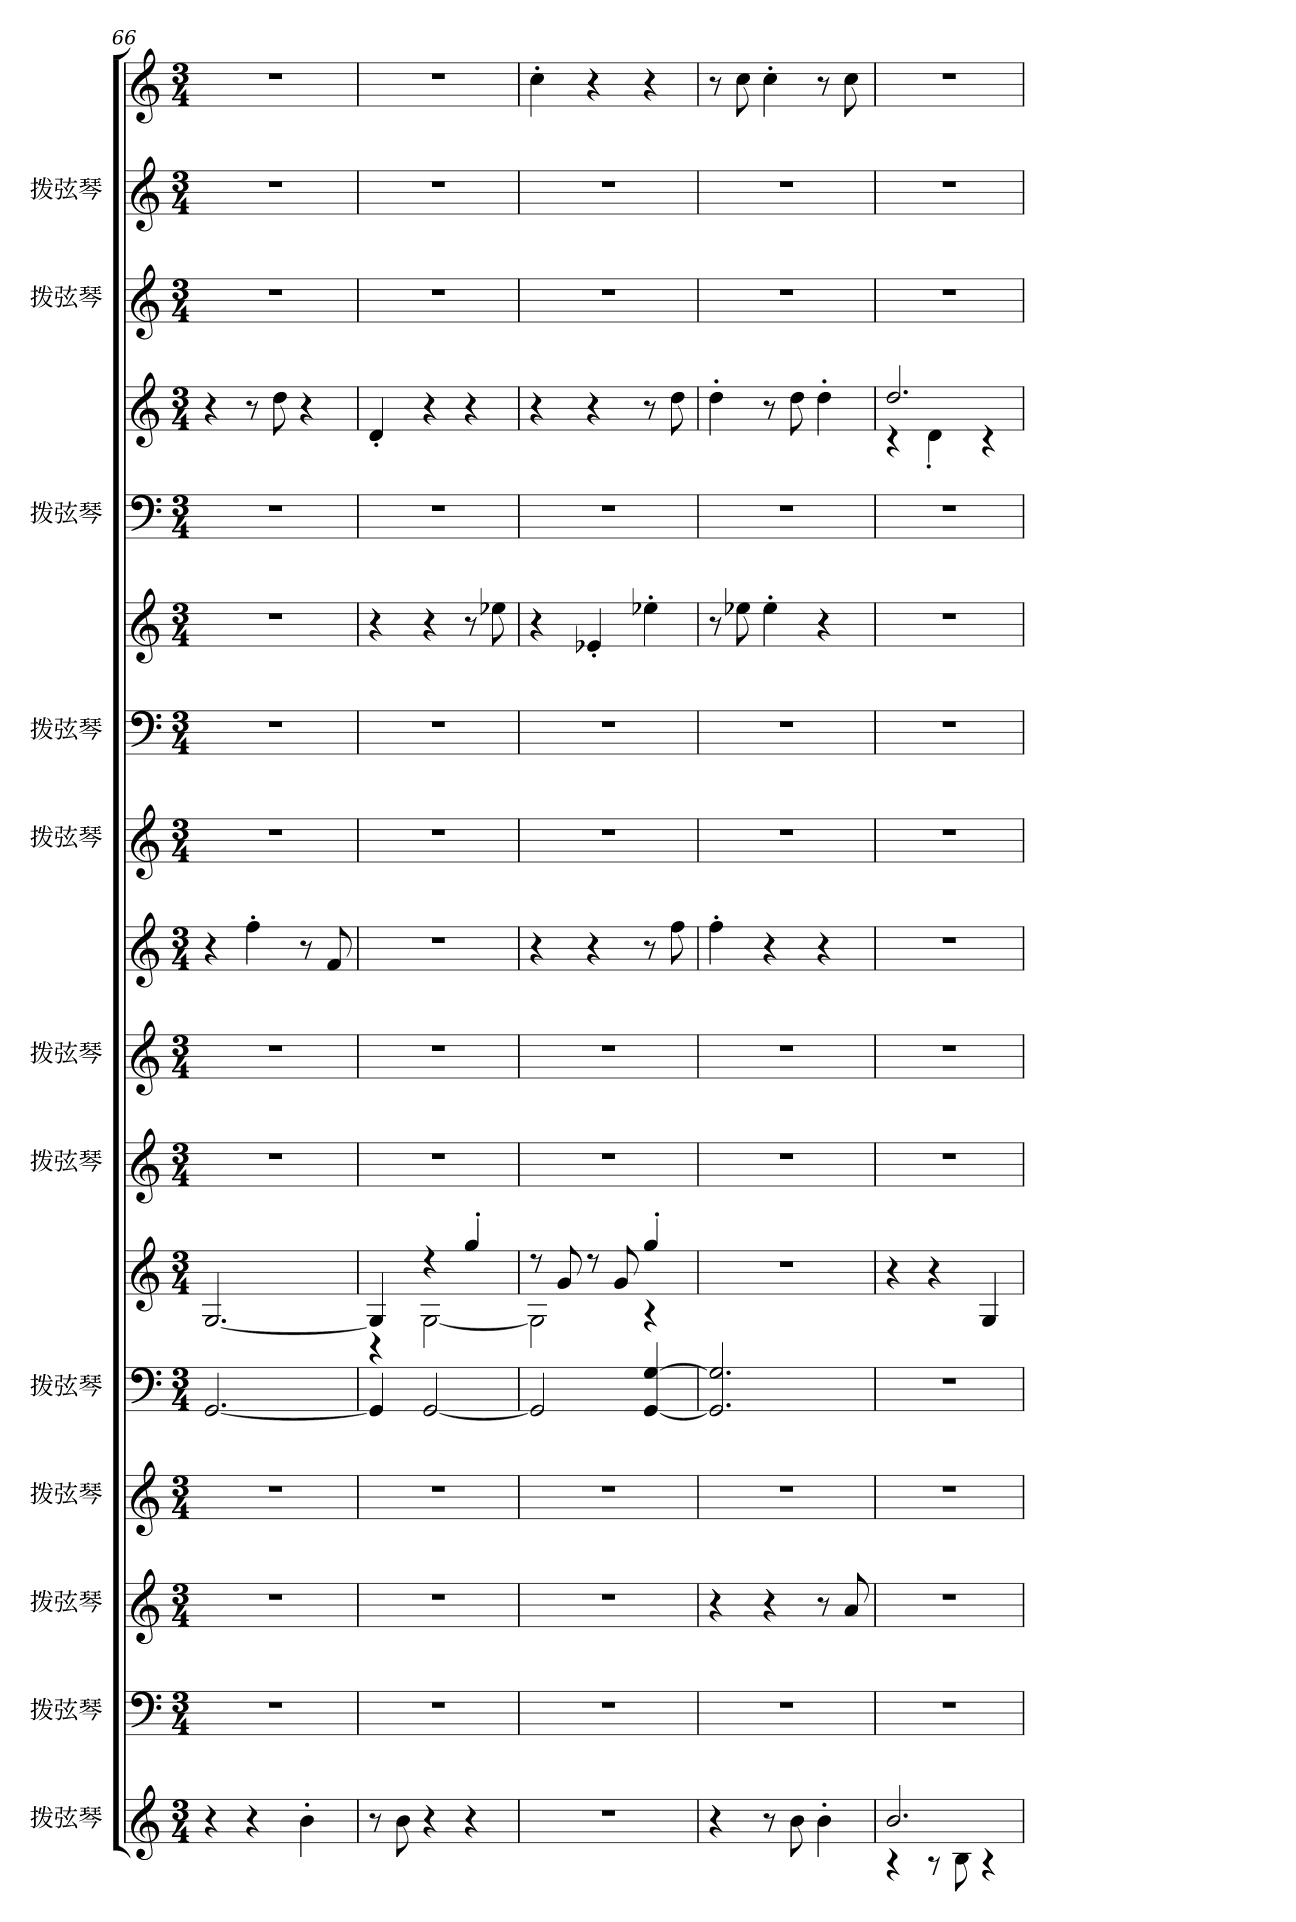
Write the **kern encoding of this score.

**kern	**kern	**kern	**kern	**kern	**kern	**kern	**kern	**kern	**kern	**kern	**kern	**kern	**kern	**kern	**kern	**kern
*part12	*part11	*part10	*part9	*part8	*part8	*part7	*part6	*part6	*part5	*part4	*part4	*part3	*part3	*part2	*part1	*part1
*staff17	*staff16	*staff15	*staff14	*staff13	*staff12	*staff11	*staff10	*staff9	*staff8	*staff7	*staff6	*staff5	*staff4	*staff3	*staff2	*staff1
*I"拨弦琴	*I"拨弦琴	*I"拨弦琴	*I"拨弦琴	*I"拨弦琴	*	*I"拨弦琴	*I"拨弦琴	*	*I"拨弦琴	*I"拨弦琴	*	*I"拨弦琴	*	*I"拨弦琴	*I"拨弦琴	*
*clefG2	*clefF4	*clefG2	*clefG2	*clefF4	*clefG2	*clefG2	*clefG2	*clefG2	*clefG2	*clefF4	*clefG2	*clefF4	*clefG2	*clefG2	*clefG2	*clefG2
*k[]	*k[]	*k[]	*k[]	*k[]	*k[]	*k[]	*k[]	*k[]	*k[]	*k[]	*k[]	*k[]	*k[]	*k[]	*k[]	*k[]
*M3/4	*M3/4	*M3/4	*M3/4	*M3/4	*M3/4	*M3/4	*M3/4	*M3/4	*M3/4	*M3/4	*M3/4	*M3/4	*M3/4	*M3/4	*M3/4	*M3/4
=66	=66	=66	=66	=66	=66	=66	=66	=66	=66	=66	=66	=66	=66	=66	=66	=66
4r	2.r	2.r	2.r	[2.GG/	[2.G/	2.r	2.r	4r	2.r	2.r	2.r	2.r	4r	2.r	2.r	2.r
4r	.	.	.	.	.	.	.	4ff'\	.	.	.	.	8r	.	.	.
.	.	.	.	.	.	.	.	.	.	.	.	.	8dd\	.	.	.
4b'\	.	.	.	.	.	.	.	8r	.	.	.	.	4r	.	.	.
.	.	.	.	.	.	.	.	8f/	.	.	.	.	.	.	.	.
=67	=67	=67	=67	=67	=67	=67	=67	=67	=67	=67	=67	=67	=67	=67	=67	=67
*	*	*	*	*	*^	*	*	*	*	*	*	*	*	*	*	*
8r	2.r	2.r	2.r	4GG/]	4G/]	4r	2.r	2.r	2.r	2.r	2.r	4r	2.r	4d'/	2.r	2.r	2.r
8b\	.	.	.	.	.	.	.	.	.	.	.	.	.	.	.	.	.
4r	.	.	.	[2GG/	4r	[2G\	.	.	.	.	.	4r	.	4r	.	.	.
4r	.	.	.	.	4gg'/	.	.	.	.	.	.	8r	.	4r	.	.	.
.	.	.	.	.	.	.	.	.	.	.	.	8ee-X\	.	.	.	.	.
!!LO:PB:g=z
=68	=68	=68	=68	=68	=68	=68	=68	=68	=68	=68	=68	=68	=68	=68	=68	=68	=68
2.r	2.r	2.r	2.r	2GG/]	8r	2G\]	2.r	2.r	4r	2.r	2.r	4r	2.r	4r	2.r	2.r	4cc'\
.	.	.	.	.	8g/	.	.	.	.	.	.	.	.	.	.	.	.
.	.	.	.	.	8r	.	.	.	4r	.	.	4e-X'/	.	4r	.	.	4r
.	.	.	.	.	8g/	.	.	.	.	.	.	.	.	.	.	.	.
.	.	.	.	[4GG/ [4G/	4gg'/	4r	.	.	8r	.	.	4ee-X'\	.	8r	.	.	4r
.	.	.	.	.	.	.	.	.	8ff\	.	.	.	.	8dd\	.	.	.
*	*	*	*	*	*v	*v	*	*	*	*	*	*	*	*	*	*	*
=69	=69	=69	=69	=69	=69	=69	=69	=69	=69	=69	=69	=69	=69	=69	=69	=69
4r	2.r	4r	2.r	2.GG/] 2.G/]	2.r	2.r	2.r	4ff'\	2.r	2.r	8r	2.r	4dd'\	2.r	2.r	8r
.	.	.	.	.	.	.	.	.	.	.	8ee-X\	.	.	.	.	8cc\
8r	.	4r	.	.	.	.	.	4r	.	.	4ee-'\	.	8r	.	.	4cc'\
8b\	.	.	.	.	.	.	.	.	.	.	.	.	8dd\	.	.	.
4b'\	.	8r	.	.	.	.	.	4r	.	.	4r	.	4dd'\	.	.	8r
.	.	8a/	.	.	.	.	.	.	.	.	.	.	.	.	.	8cc\
=70	=70	=70	=70	=70	=70	=70	=70	=70	=70	=70	=70	=70	=70	=70	=70	=70
*^	*	*	*	*	*	*	*	*	*	*	*	*	*^	*	*	*
2.b/	4r	2.r	2.r	2.r	2.r	4r	2.r	2.r	2.r	2.r	2.r	2.r	2.r	2.dd/	4r	2.r	2.r	2.r
.	8r	.	.	.	.	4r	.	.	.	.	.	.	.	.	4d'\	.	.	.
.	8B\	.	.	.	.	.	.	.	.	.	.	.	.	.	.	.	.	.
.	4r	.	.	.	.	4G/	.	.	.	.	.	.	.	.	4r	.	.	.
*v	*v	*	*	*	*	*	*	*	*	*	*	*	*	*v	*v	*	*	*
=	=	=	=	=	=	=	=	=	=	=	=	=	=	=	=	=
*-	*-	*-	*-	*-	*-	*-	*-	*-	*-	*-	*-	*-	*-	*-	*-	*-
